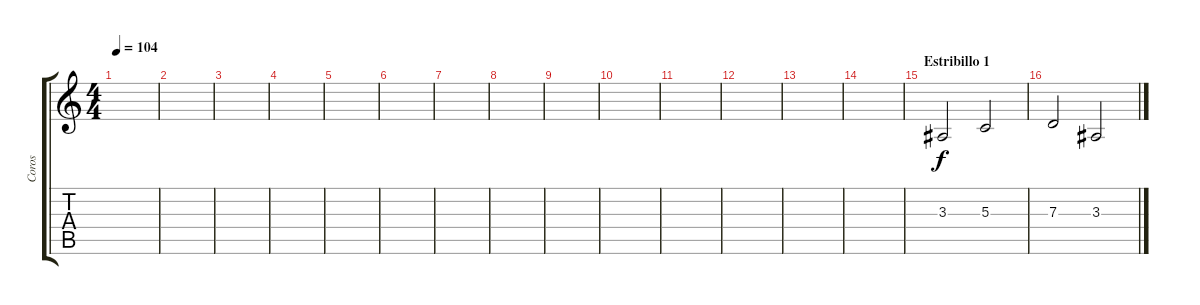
\track ("Coros" "Coros") {instrument synthstrings1}
\staff {score tabs}
\tuning (E4 B3 G3 D3 A2 E2) {hide}
\ts (4 4)
\tempo 104
\clef g2
\ks c
|
|
|
|
|
|
|
|
|
|
|
|
|
|
\section ("" "Estribillo 1")
3.3.2 5.3.2 |
7.3.2 3.3.2
